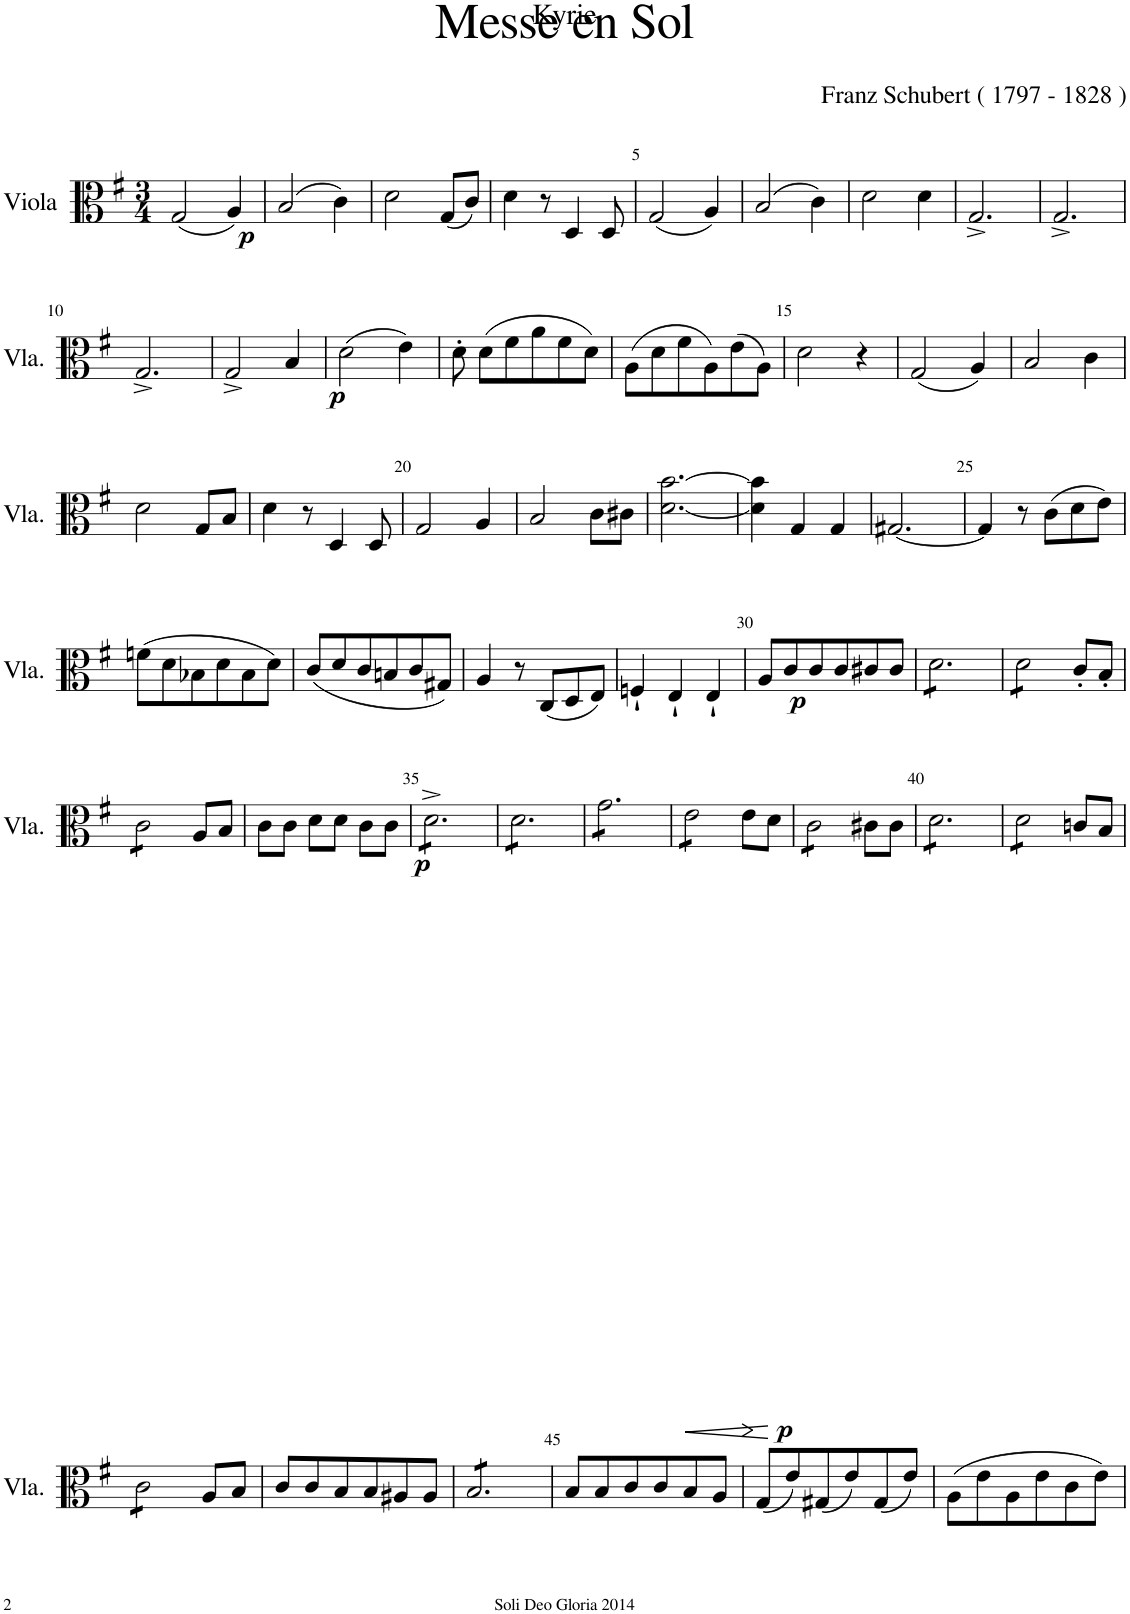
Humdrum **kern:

**kern	**dynam
*part1	*part1
*staff1	*staff1
*I"Viola	*
*I'Vla.	*
*clefC3	*
*k[f#]	*
*M3/4	*
=1	=1
!	!LO:DY:b
(2G/	p
4A/)	.
=2	=2
(2B/	.
4c\)	.
=3	=3
2d\	.
(8G/L	.
8c/J)	.
=4	=4
4d\	.
8r	.
4D/	.
8D/	.
=5	=5
(2G/	.
4A/)	.
=6	=6
(2B/	.
4c\)	.
=7	=7
2d\	.
4d\	.
=8	=8
2.G^/	.
=9	=9
2.G^/	.
!!LO:LB:g=z
=10	=10
2.G^/	.
=11	=11
2G^/	.
4B/	.
=12	=12
!	!LO:DY:b
(2d\	p
4e\)	.
=13	=13
8d'\	.
(8d\L	.
8f#\	.
8a\	.
8f#\	.
8d\J)	.
=14	=14
(8A\L	.
8d\	.
8f#\	.
8A\)	.
(8e\	.
8A\J)	.
=15	=15
2d\	.
4r	.
=16	=16
(2G/	.
4A/)	.
=17	=17
2B/	.
4c\	.
!!LO:LB:g=z
=18	=18
2d\	.
8G/L	.
8B/J	.
=19	=19
4d\	.
8r	.
4D/	.
8D/	.
=20	=20
2G/	.
4A/	.
=21	=21
2B/	.
8c\L	.
8c#X\J	.
=22	=22
[2.d\ [2.b\	.
=23	=23
4d\] 4b\]	.
4G/	.
4G/	.
=24	=24
[2.G#X/	.
=25	=25
4G#/]	.
8r	.
(8c\L	.
8d\	.
8e\J)	.
!!LO:LB:g=z
=26	=26
(8fn\L	.
8d\	.
8B-X\	.
8d\	.
8B-\	.
8d\J)	.
=27	=27
(8c/L	.
8d/	.
8c/	.
8Bn/	.
8c/	.
8G#X/J)	.
=28	=28
4A/	.
8r	.
(8C/L	.
8D/	.
8E/J)	.
=29	=29
4Fn`/	.
4E`/	.
4E`/	.
=30	=30
!	!LO:DY:b
8A/L	p
8c/	.
8c/	.
8c/	.
8c#X/	.
8c#/J	.
=31	=31
*tremolo	*
8d\L	.
8d\	.
8d\	.
8d\	.
8d\	.
8d\J	.
=32	=32
8d\L	.
8d\	.
8d\	.
8d\J	.
*Xtremolo	*
8c'/L	.
8B'/J	.
!!LO:LB:g=z
=33	=33
*tremolo	*
8c\L	.
8c\	.
8c\	.
8c\J	.
*Xtremolo	*
8A/L	.
8B/J	.
=34	=34
8c\L	.
8c\J	.
8d\L	.
8d\J	.
8c\L	.
8c\J	.
=35	=35
!	!LO:DY:b
*tremolo	*
8d^\L	p
8d^\	.
8d^\	.
8d^\	.
8d^\	.
8d^\J	.
=36	=36
8d\L	.
8d\	.
8d\	.
8d\	.
8d\	.
8d\J	.
=37	=37
8g\L	.
8g\	.
8g\	.
8g\	.
8g\	.
8g\J	.
=38	=38
!	!LO:HP:b
8e\L	<
8e\	.
8e\	.
8e\J	.
*Xtremolo	*
!	!LO:HP:b
8e\L	>
8d\J	.
.	[ ]
=39	=39
!	!LO:DY:b
*tremolo	*
8c\L	p
8c\	.
8c\	.
8c\J	.
*Xtremolo	*
8c#X\L	.
8c#\J	.
=40	=40
*tremolo	*
8d\L	.
8d\	.
8d\	.
8d\	.
8d\	.
8d\J	.
=41	=41
8d\L	.
8d\	.
8d\	.
8d\J	.
*Xtremolo	*
8cn/L	.
8B/J	.
!!LO:LB:g=z
=42	=42
*tremolo	*
8c\L	.
8c\	.
8c\	.
8c\J	.
*Xtremolo	*
8A/L	.
8B/J	.
=43	=43
8c/L	.
8c/	.
8B/	.
8B/	.
8A#X/	.
8A#/J	.
=44	=44
*tremolo	*
8B/L	.
8B/	.
8B/	.
8B/	.
8B/	.
8B/J	.
*Xtremolo	*
=45	=45
8B/L	.
8B/	.
8c/	.
8c/	.
8B/	.
8A/J	.
=46	=46
(8G/L	.
8e/)	.
(8G#X/	.
8e/)	.
(8G#/	.
8e/J)	.
=47	=47
(8A\L	.
8e\	.
8A\	.
8e\	.
8c\	.
8e\J)	.
=	=
*-	*-
